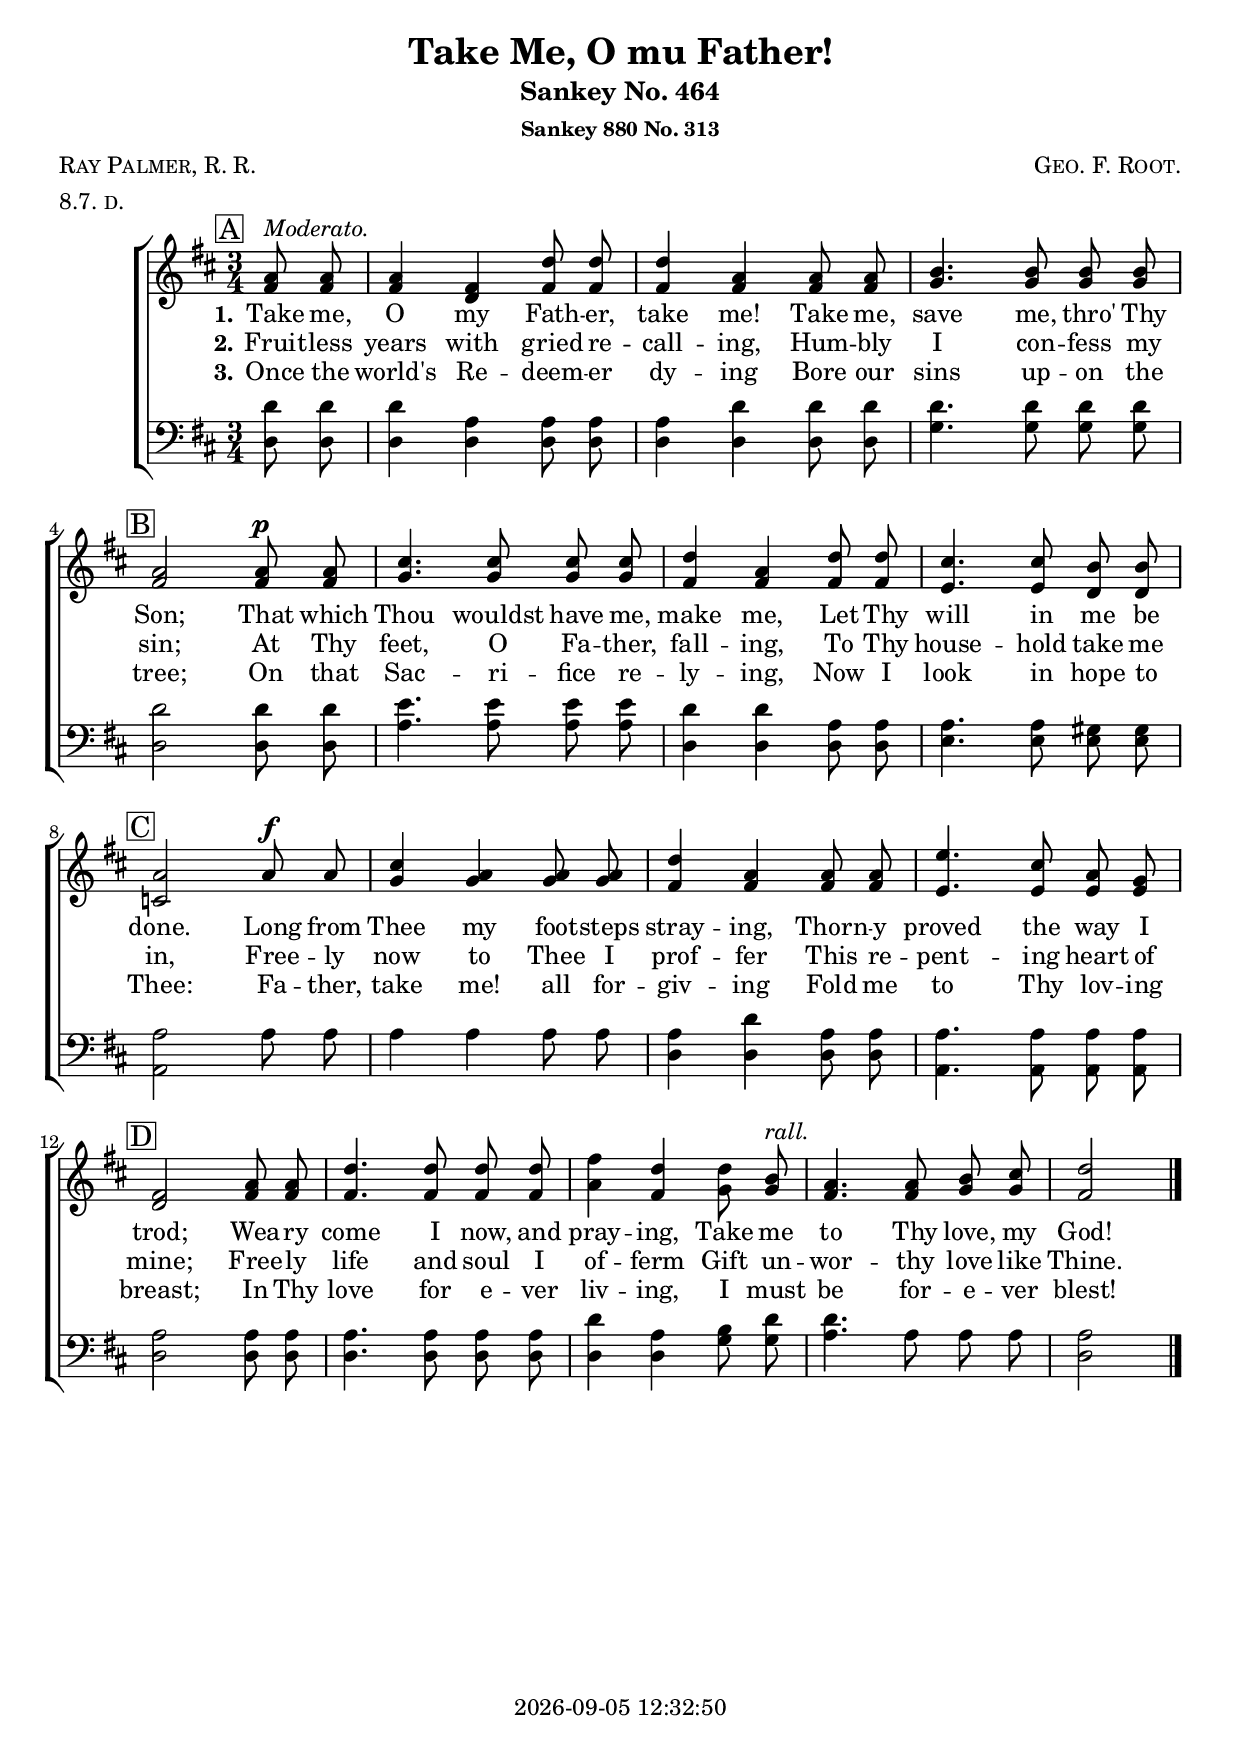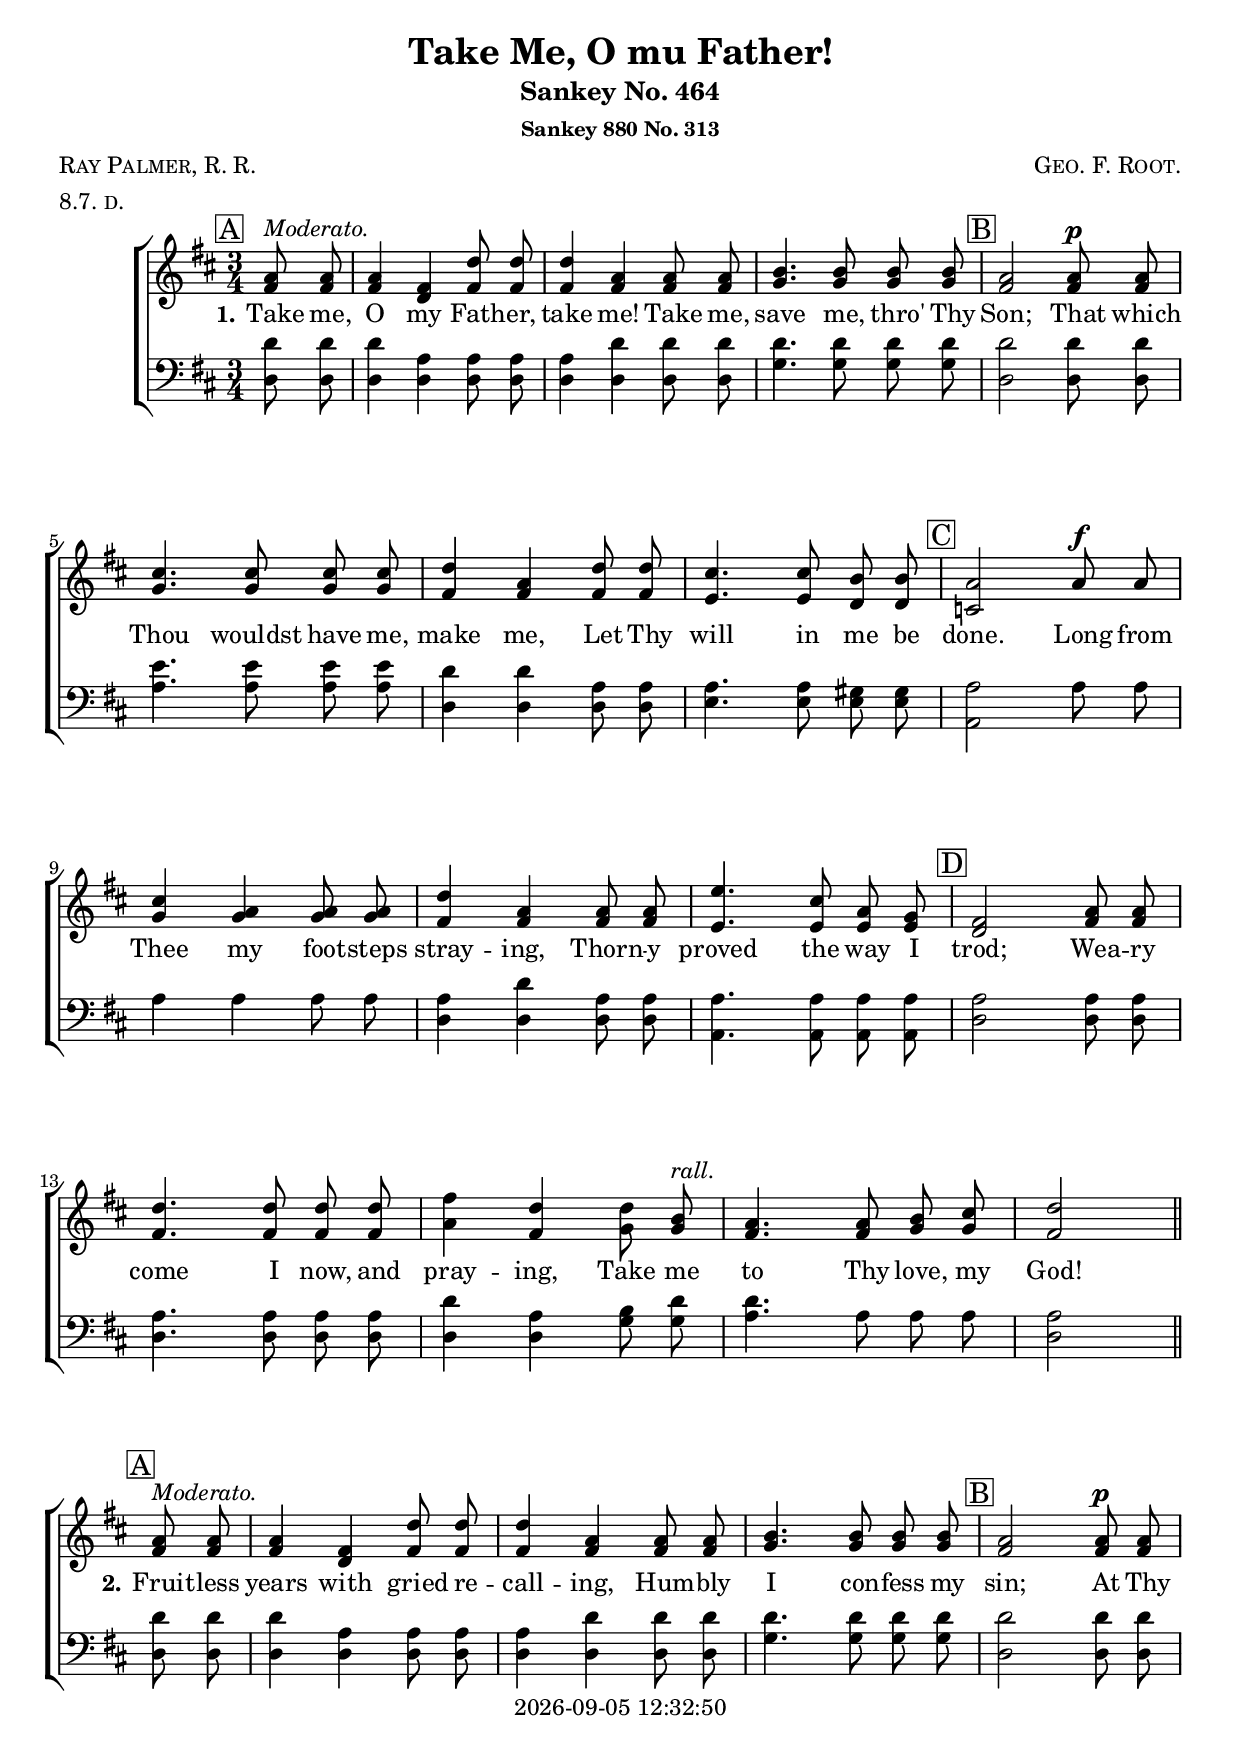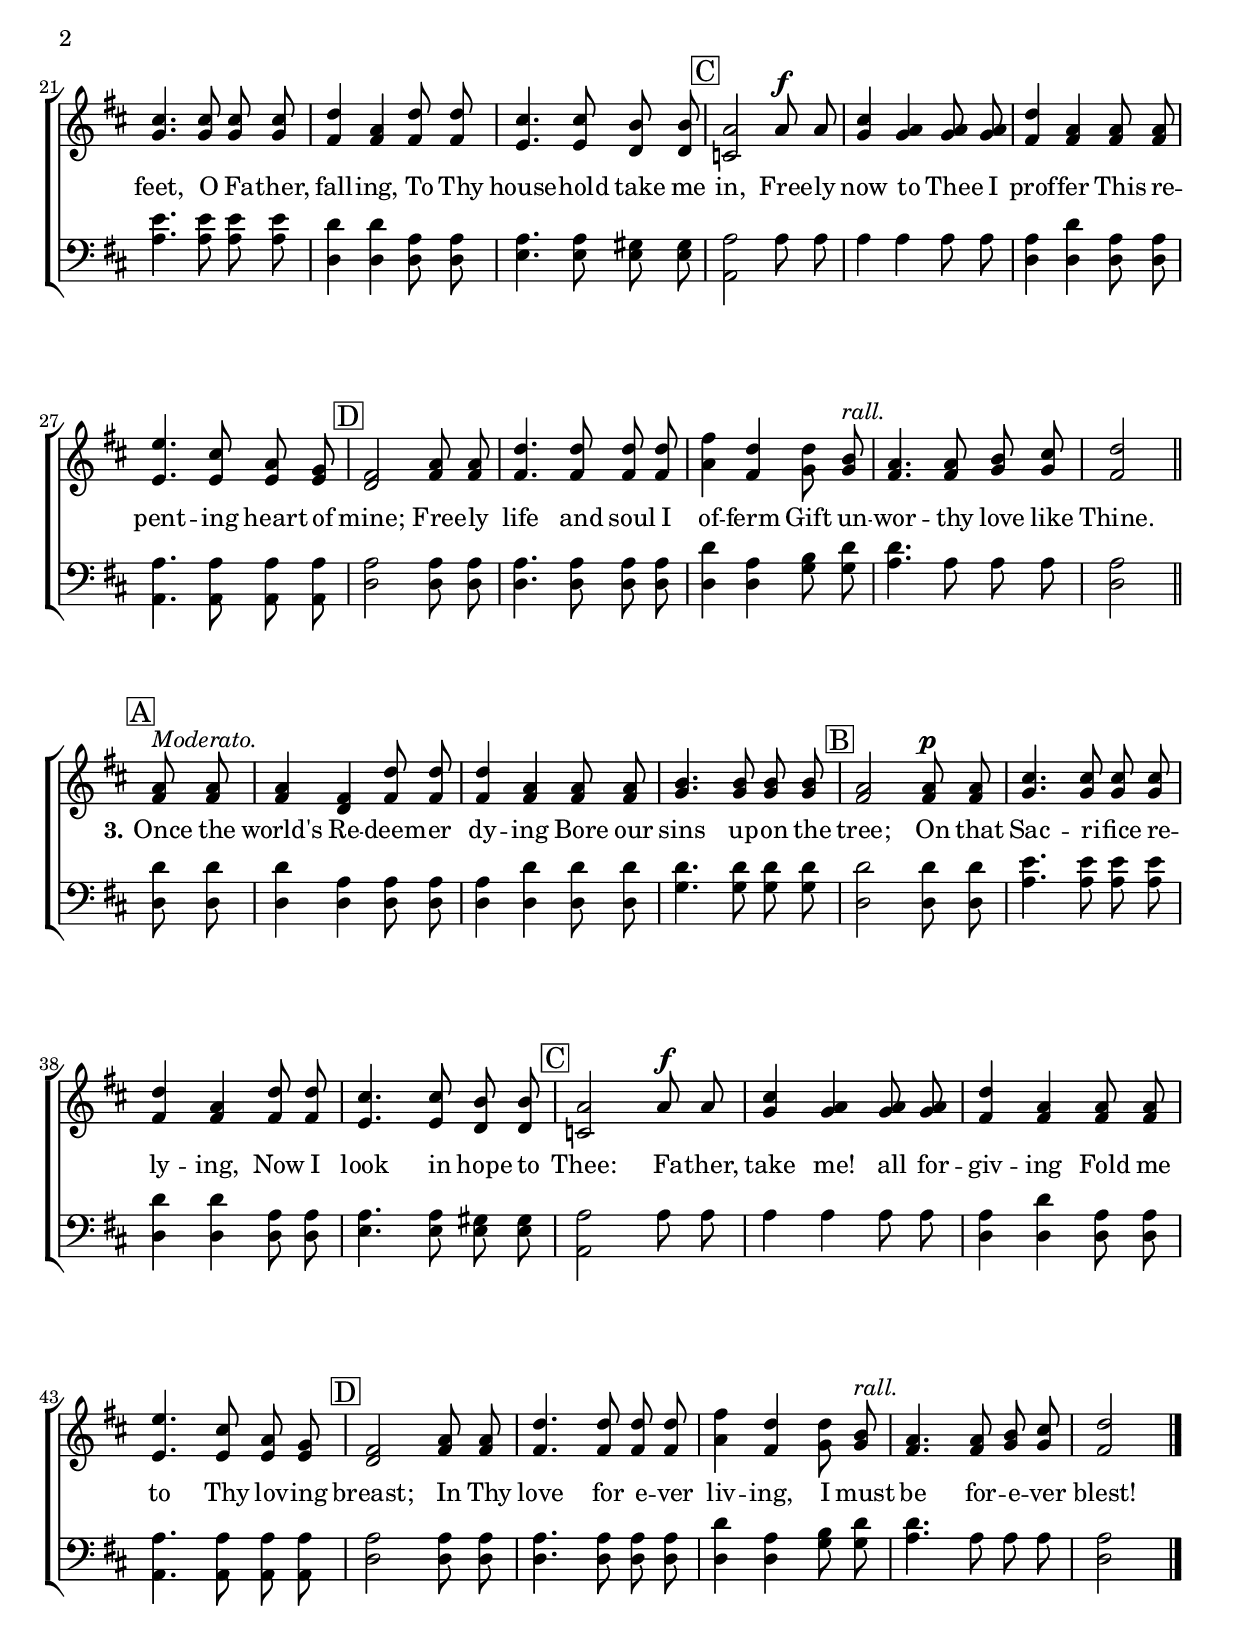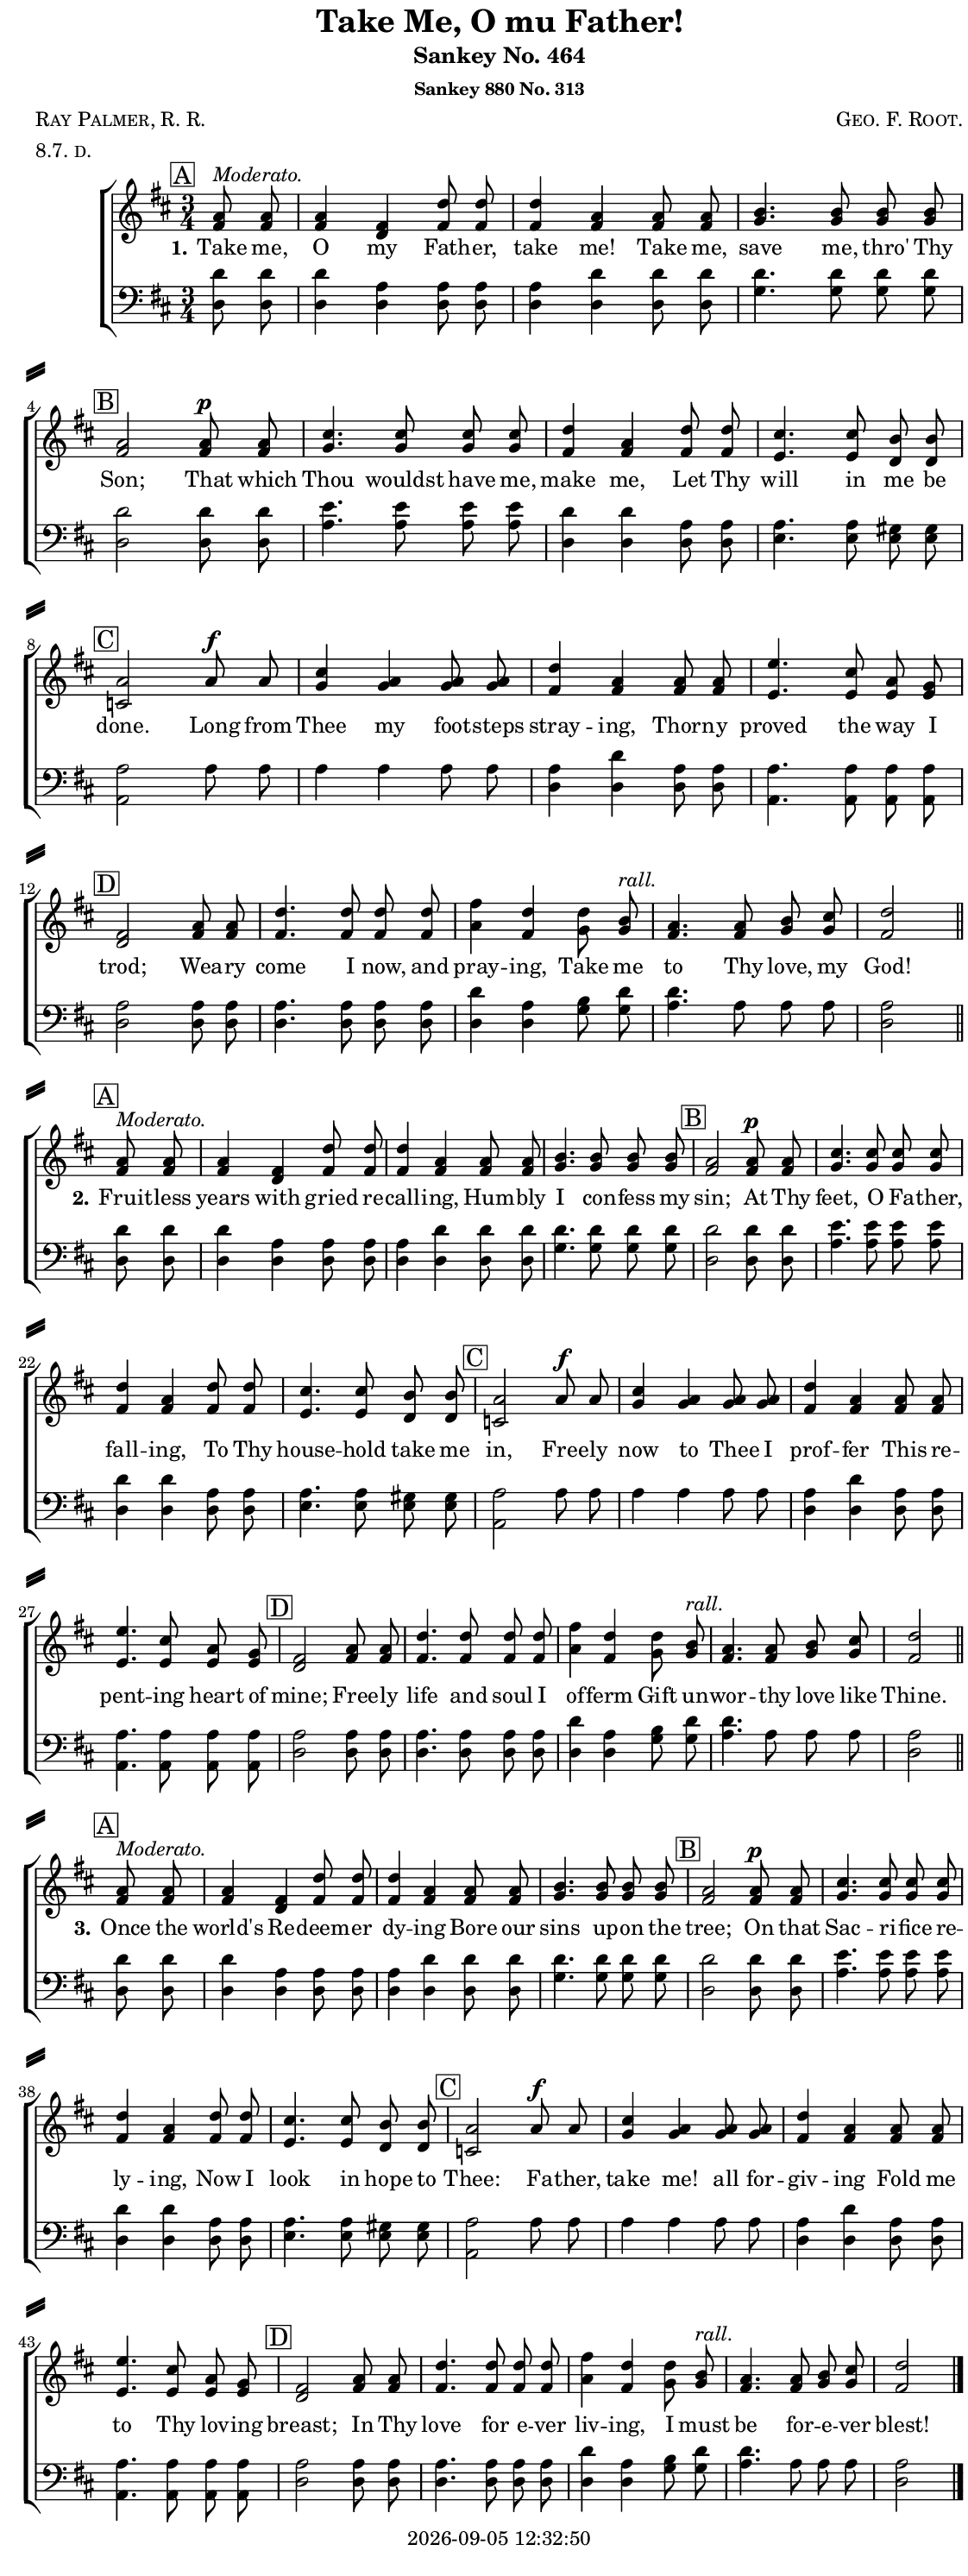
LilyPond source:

\version "2.22.1"

\include "articulate.ly"

today = #(strftime "%Y-%m-%d %H:%M:%S" (localtime (current-time)))

\header {
% centered at top
%  dedication  = "dedication"
  title       = "Take Me, O mu Father!"
  subtitle    = "Sankey No. 464"
  subsubtitle = "Sankey 880 No. 313"
%  instrument  = "instrument"
  
% arrangement of following lines:
%
%  poet    composer
%  meter   arranger
%  piece       opus

  composer    = \markup\smallCaps "Geo. F. Root."
%  arranger    = "arranger"
%  opus        = "opus"

  poet        = \markup\smallCaps "Ray Palmer, R. R."
  meter       = \markup\smallCaps "8.7. d."
%  piece       = \markup\smallCaps "piece"

% centered at bottom
% tagline     = "tagline" % default lilypond version
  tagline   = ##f
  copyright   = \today
}

% #(set-global-staff-size 16)

global = {
  \key d \major
  \time 3/4
  \partial 4
}

RehearsalTrack = {
% \set Score.currentBarNumber = #5
  \mark \markup { \box "A" } s4 s2.*3
  \mark \markup { \box "B" }    s2.*4
  \mark \markup { \box "C" }    s2.*4
  \mark \markup { \box "D" }    s2.*4 s2
}

TempoTrack = {
  \set Score.tempoHideNote = ##t
  \tempo 4=104
}

nl = { \bar "||" \break }

soprano = \relative {
  \autoBeamOff \partial 4
  a'8\omit\mf^\markup\italic Moderato. 8 | 4 fis d'8 8 | 4 a4 8 8 | b4. 8 8 8 |
  a2 8^\p 8 | cis4. 8 8 8 | d4 a d8 8 | cis4. 8 b b |
  a2 8^\f 8 | cis4 a4 8 8 | d4 a4 8 8 | e'4. cis8 a g |
  fis2 a8 8 | d4. 8 8 8 | fis4 d4 8 b^\markup\italic rall. | a4. 8 b cis | d2
}

alto = \relative {
  \autoBeamOff \partial 4
  fis'8\omit\mf 8 | 4 d fis8 8 | 4 4 8 8 | g4. 8 8 8 |
  fis2 8\omit\p 8 | g4. 8 8 8 | fis4 4 8 8 | e4. 8 d d |
  c2 a'8\omit\f 8 | g4 4 8 8 | fis4 4 8 8 | e4. 8 8 8 |
  d2 fis8 8 | 4. 8 8 8 | a4 fis g8 8 | fis4. 8 g g | fis2
}

tenor = \relative {
  \autoBeamOff \partial 4
  d'8 8 | 4 a4 8 8 | 4 d4 8 8 | 4. 8 8 8 |
  d2 8 8 | e4. 8 8 8 | d4 4 a8 8 | 4. 8 gis gis |
  a2 8 8 | 4 4 8 8 | 4 d a8 8 | 4. 8 8 8 |
  2 8 8 | 4. 8 8 8 | d4 a b8 d | 4. a8 8 8 | 2
}

bass = \relative {
  \autoBeamOff
  d8 8 | 4 4 8 8 | 4 4 8 8 | g4. 8 8 8 |
  d2 8 8 | a'4. 8 8 8 | d,4 4 8 8 | e4. 8 8 8 |
  a,2 a'8 8 | 4 4 8 8 | d,4 4 8 8 | a4. 8 8 8 |
  d2 8 8 | 4. 8 8 8 | 4 4 g8 8 | a4. 8 8 8 | d,2
}

nom  = {   \set ignoreMelismata = ##t }
yesm = { \unset ignoreMelismata       }

chorus = \lyricmode {
}

chorusMen = \lyricmode {
}

verses = 3

wordsOne = \lyricmode {
  \set stanza = "1."
  Take me, O my Fath -- er, take me!
  Take me, save me, thro' Thy Son;
  That which Thou wouldst have me, make me,
  Let Thy will in me be done.
  Long from Thee my foot -- steps stray -- ing,
  Thorn -- y proved the way I trod;
  Wea -- ry come I now, and pray -- ing,
  Take me to Thy love, my God!
}
  
wordsTwo = \lyricmode {
  \set stanza = "2."
  Fruit -- less years with gried re -- call -- ing,
  Hum -- bly I con -- fess my sin;
  At Thy feet, O Fa -- ther, fall -- ing,
  To Thy house -- hold take me in,
  Free -- ly now to Thee I prof -- fer
  This re -- pent -- ing heart of mine;
  Free -- ly life and soul I of -- ferm
  Gift un -- wor -- thy love like Thine.
}
  
wordsThree = \lyricmode {
  \set stanza = "3."
  Once the world's Re -- deem -- er dy -- ing
  Bore our sins up -- on the tree;
  On that Sac -- ri -- fice re -- ly -- ing,
  Now I look in hope to Thee:
  Fa -- ther, take me! all for -- giv -- ing
  Fold me to Thy lov -- ing breast;
  In Thy love for e -- ver liv -- ing,
  I must be for -- e -- ver blest!
}
  
wordsMidi = \lyricmode {
  \set stanza = "1."
  "Take " "me, " "O " "my " Fath "er, " "take " "me! "
  "\nTake " "me, " "save " "me, " "thro' " "Thy " "Son; "
  "\nThat " "which " "Thou " "wouldst " "have " "me, " "make " "me, "
  "\nLet " "Thy " "will " "in " "me " "be " "done. "
  "\nLong " "from " "Thee " "my " foot "steps " stray "ing, "
  "\nThorn" "y " "proved " "the " "way " "I " "trod; "
  "\nWea" "ry " "come " "I " "now, " "and " pray "ing, "
  "\nTake " "me " "to " "Thy " "love, " "my " "God!\n"

  \set stanza = "2."
  "\nFruit" "less " "years " "with " "gried " re call "ing, "
  "\nHum" "bly " "I " con "fess " "my " "sin; "
  "\nAt " "Thy " "feet, " "O " Fa "ther, " fall "ing, "
  "\nTo " "Thy " house "hold " "take " "me " "in, "
  "\nFree" "ly " "now " "to " "Thee " "I " prof "fer "
  "\nThis " re pent "ing " "heart " "of " "mine; "
  "\nFree" "ly " "life " "and " "soul " "I " of "ferm "
  "\nGift " un wor "thy " "love " "like " "Thine.\n"

  \set stanza = "3."
  "\nOnce " "the " "world's " Re deem "er " dy "ing "
  "\nBore " "our " "sins " up "on " "the " "tree; "
  "\nOn " "that " Sac ri "fice " re ly "ing, "
  "\nNow " "I " "look " "in " "hope " "to " "Thee: "
  "\nFa" "ther, " "take " "me! " "all " for giv "ing "
  "\nFold " "me " "to " "Thy " lov "ing " "breast; "
  "\nIn " "Thy " "love " "for " e "ver " liv "ing, "
  "\nI " "must " "be " for e "ver " "blest! "
}

wordsMidiMen = \lyricmode {
}

\book {
  \bookOutputSuffix "midi"
  \score {
%    \articulate
        \new ChoirStaff <<
                                % Soprano staff
          \new Staff = soprano
          <<
            \new Voice { \repeat unfold \verses \TempoTrack     }
            \new Voice { \global \repeat unfold \verses \soprano \bar "|." }
            \addlyrics \wordsMidi
          >>
                                % Alto staff
          \new Staff = alto
          <<
            \new Voice { \global \repeat unfold \verses { \alto \nl } \bar "|." }
          >>
                                % Tenor staff
          \new Staff = tenor
          <<
            \clef "treble_8"
            \new Voice { \global \repeat unfold \verses \tenor }
            \addlyrics \wordsMidiMen
          >>
                                % Bass staff
          \new Staff = bass
          <<
            \clef "bass"
            \new Voice { \global \repeat unfold \verses \bass }
          >>
        >>
    \midi {}
  }
}

\book {
  \bookOutputSuffix "repeat"
  \score {
        \new ChoirStaff <<
                                  % Joint soprano/alto staff
          \new Staff = women \with { printPartCombineTexts = ##f }
          <<
            \new Voice \RehearsalTrack
            \new Voice \TempoTrack
            \new NullVoice = "aligner" \soprano
            \new Voice \partCombine { \global \soprano \bar "|." } { \global \alto }
            \new Lyrics \lyricsto "aligner" { \wordsOne \chorus }
            \new Lyrics \lyricsto "aligner"   \wordsTwo
            \new Lyrics \lyricsto "aligner"   \wordsThree
          >>
                                  % Joint tenor/bass staff
          \new Staff = men \with { printPartCombineTexts = ##f }
          <<
            \clef "bass"
            \new Voice \partCombine { \global \tenor } { \global \bass }
            \new NullVoice = alignerT { \tenor }
          >>
          \new Lyrics \with {alignAboveContext = men} \lyricsto alignerT \chorusMen
        >>
    \layout {
      indent = 1.5\cm
      \pointAndClickOff
      \context {
        \Staff \RemoveAllEmptyStaves
      }
    }
  }
}

singlescore = {
        \new ChoirStaff <<
                                  % Joint soprano/alto staff
          \new Staff = women \with { printPartCombineTexts = ##f }
          <<
            \new Voice { \repeat unfold \verses \RehearsalTrack }
            \new Voice { \repeat unfold \verses \TempoTrack }
            \new NullVoice = "aligner" { \repeat unfold \verses \soprano }
            \new Voice \partCombine { \global \repeat unfold \verses \soprano \bar "|." }
                                    { \global \repeat unfold \verses { \alto \nl } \bar "|." }
            \new Lyrics \lyricsto "aligner" { \wordsOne   \chorus
                                              \wordsTwo   \chorus
                                              \wordsThree \chorus
                                            }
          >>
                                  % Joint tenor/bass staff
          \new Staff = men \with { printPartCombineTexts = ##f }
          <<
            \clef "bass"
            \new Voice \partCombine { \global \repeat unfold \verses \tenor }
                                    { \global \repeat unfold \verses \bass }
            \new NullVoice = alignerT { \repeat unfold \verses \tenor }
          >>
          \new Lyrics \with {alignAboveContext = men} \lyricsto alignerT { \repeat unfold \verses \chorusMen }
        >>
}

\book {
  \bookOutputSuffix "single"
  \score {
    \singlescore
    \layout {
      indent = 1.5\cm
      \pointAndClickOff
      \context {
        \Staff \RemoveAllEmptyStaves
      }
    }
  }
}

\book {
  \bookOutputSuffix "singlepage"
  \paper {
    top-margin = 0
    left-margin = 7
    right-margin = 1
    paper-width = 190\mm
    page-breaking = #ly:one-page-breaking
    system-system-spacing.basic-distance = #15
    system-separator-markup = \slashSeparator
  }
  \score {
    \singlescore
    \layout {
      indent = 1.5\cm
      \pointAndClickOff
      \context {
        \Staff \RemoveAllEmptyStaves
      }
    }
  }
}
